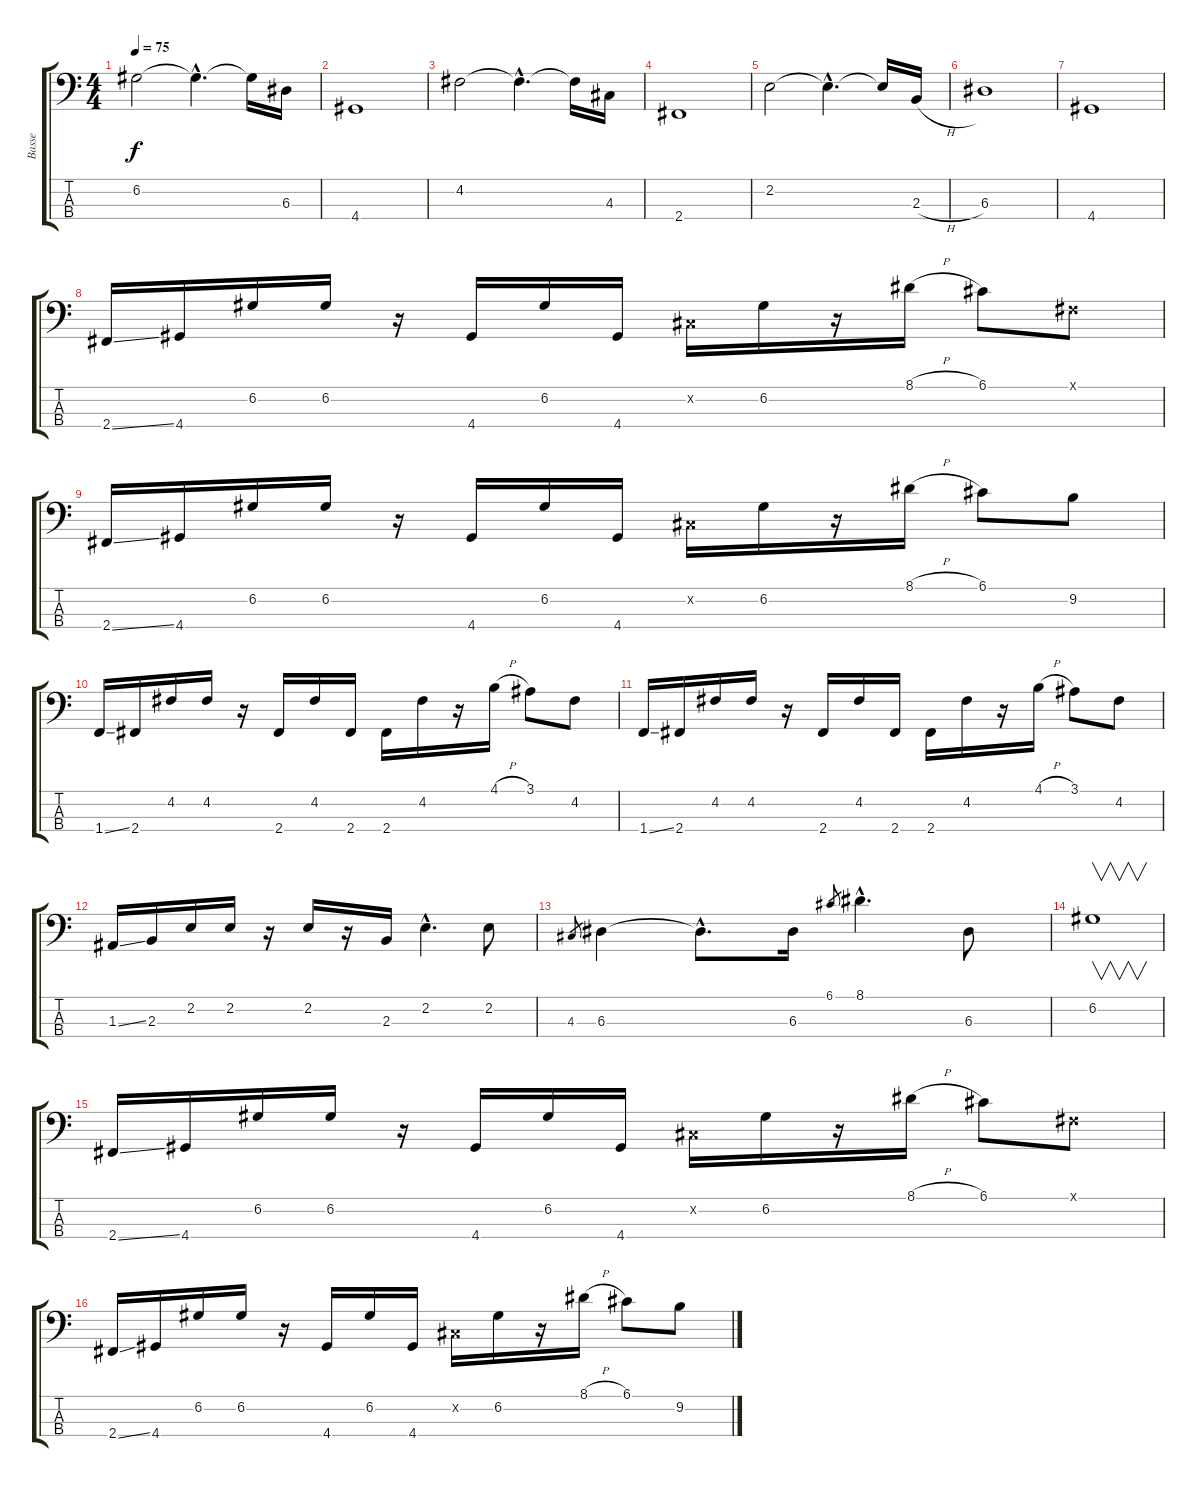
\track ("Basse" "Basse") {instrument electricbassfinger}
\staff {score tabs}
\tuning (G2 D2 A1 E1) {hide}
\ts (4 4)
\tempo 75
\clef f4
\ks c
6.2.2{dy f instrument electricbassfinger} 6.2{hac t}.4{d} 6.2{t}.16 6.3.16 |
4.4.1 |
4.2.2 4.2{hac t}.4{d} 4.2{t}.16 4.3.16 |
2.4.1 |
2.2.2 2.2{hac t}.4{d} 2.2{t}.16 2.3{h}.16 |
6.3.1 |
4.4.1 |
2.4{ss}.16 4.4.16 6.2.16 6.2.16 r.16 4.4.16 6.2.16 4.4.16 -1.2{x}.16 6.2.16 r.16 8.1{h}.16 6.1.8 -1.1{x}.8 |
2.4{ss}.16 4.4.16 6.2.16 6.2.16 r.16 4.4.16 6.2.16 4.4.16 -1.2{x}.16 6.2.16 r.16 8.1{h}.16 6.1.8 9.2.8 |
1.4{ss}.16 2.4.16 4.2.16 4.2.16 r.16 2.4.16 4.2.16 2.4.16 2.4.16 4.2.16 r.16 4.1{h}.16 3.1.8 4.2.8 |
1.4{ss}.16 2.4.16 4.2.16 4.2.16 r.16 2.4.16 4.2.16 2.4.16 2.4.16 4.2.16 r.16 4.1{h}.16 3.1.8 4.2.8 |
1.3{ss}.16 2.3.16 2.2.16 2.2.16 r.16 2.2.16 r.16 2.3.16 2.2{hac}.4{d} 2.2.8 |
4.3.8{gr} 6.3.4 6.3{hac t}.8{d} 6.3.16 6.1.8{gr} 8.1{hac}.4{d} 6.3.8 |
6.2.1{v} |
2.4{ss}.16 4.4.16 6.2.16 6.2.16 r.16 4.4.16 6.2.16 4.4.16 -1.2{x}.16 6.2.16 r.16 8.1{h}.16 6.1.8 -1.1{x}.8 |
2.4{ss}.16 4.4.16 6.2.16 6.2.16 r.16 4.4.16 6.2.16 4.4.16 -1.2{x}.16 6.2.16 r.16 8.1{h}.16 6.1.8 9.2.8
